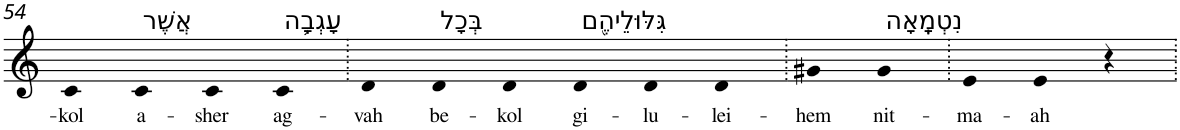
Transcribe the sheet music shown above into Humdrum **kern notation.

**kern	**text
*part1	*part1
*staff1	*staff1
*I"Piano	*
*I'Pno	*
!!LO:PB:g=z
*clefG2	*
*k[]	*
=54	=54
!	!LO:LY:b
4c	-kol
!LO:TX:a:t=אֲשֶׁר	!
!	!LO:LY:b
4c	a-
!	!LO:LY:b
4c	-sher
!LO:TX:a:t=עָגְבָ֛ה	!
!	!LO:LY:b
4c	ag-
=55.	=55.
!	!LO:LY:b
4d	-vah
!LO:TX:a:t=בְּכָל	!
!	!LO:LY:b
4d	be-
!	!LO:LY:b
4d	-kol
!LO:TX:a:t=גִּלּוּלֵיהֶ֖ם	!
!	!LO:LY:b
4d	gi-
!	!LO:LY:b
4d	-lu-
!	!LO:LY:b
4d	-lei-
=56.	=56.
!	!LO:LY:b
4g#X	-hem
!LO:TX:a:t=נִטְמָֽאָה	!
!	!LO:LY:b
4g#	nit-
=57.	=57.
!	!LO:LY:b
4e	-ma-
!	!LO:LY:b
4e	-ah
4r	.
=.	=.
*-	*-
